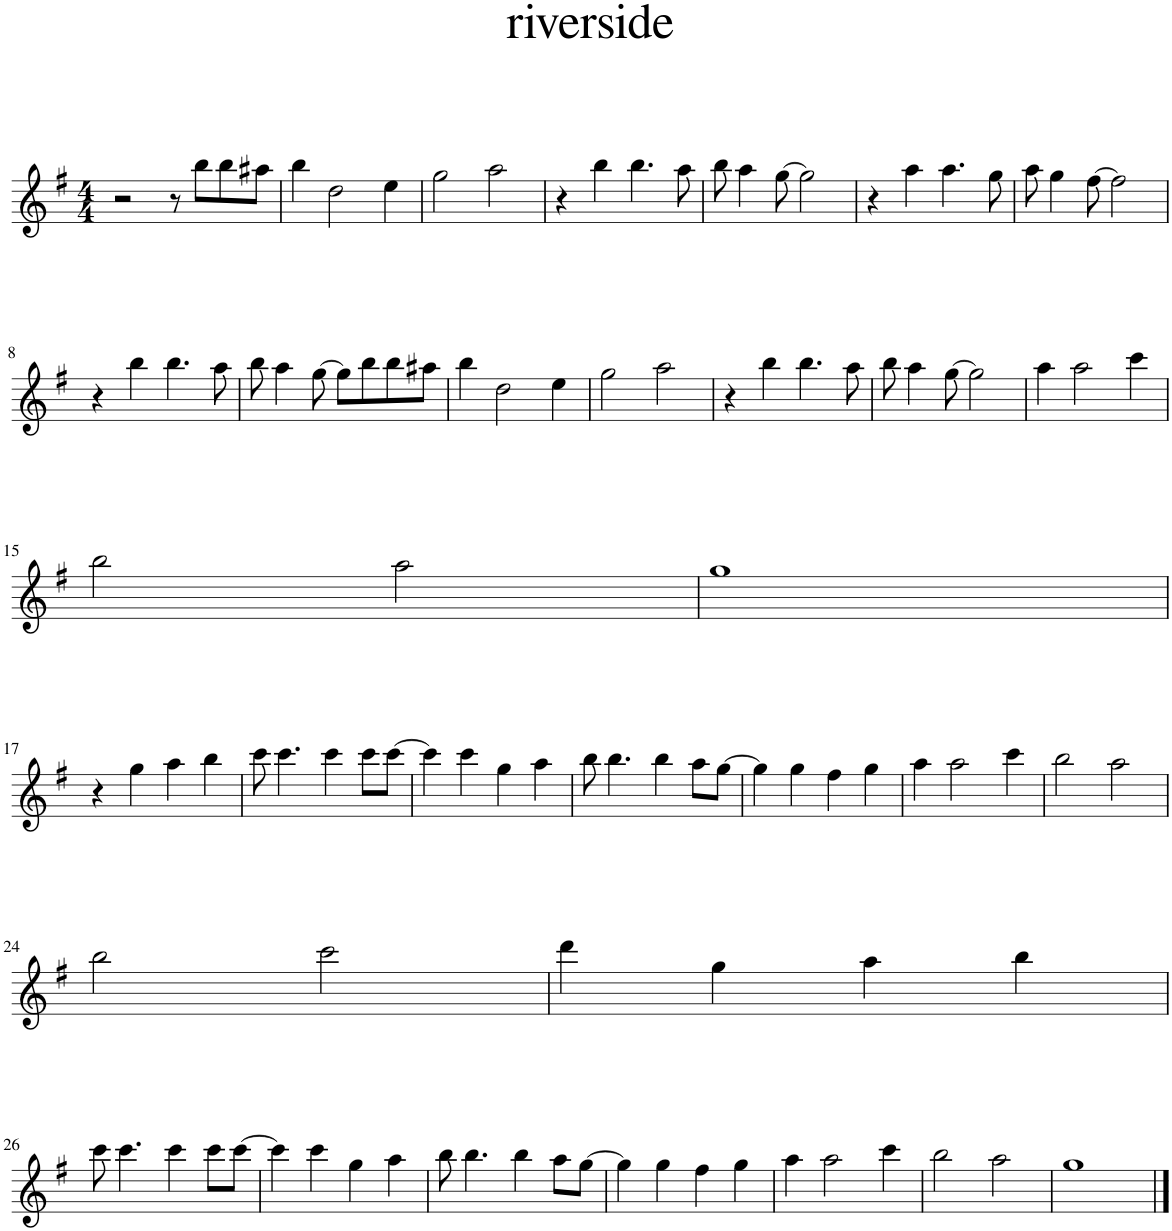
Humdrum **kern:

**kern
*part1
*staff1
*I"Piano
*I'Pno.
*clefG2
*k[f#]
*M4/4
=1
2r
8r
8bb\L
8bb\
8aa#X\J
=2
4bb\
2dd\
4ee\
=3
2gg\
2aa\
=4
4r
4bb\
4.bb\
8aa\
=5
8bb\
4aa\
[8gg\
2gg\]
=6
4r
4aa\
4.aa\
8gg\
=7
8aa\
4gg\
[8ff#\
2ff#\]
!!LO:LB:g=z
=8
4r
4bb\
4.bb\
8aa\
=9
8bb\
4aa\
[8gg\
8gg\L]
8bb\
8bb\
8aa#X\J
=10
4bb\
2dd\
4ee\
=11
2gg\
2aa\
=12
4r
4bb\
4.bb\
8aa\
=13
8bb\
4aa\
[8gg\
2gg\]
=14
4aa\
2aa\
4ccc\
!!LO:LB:g=z
=15
2bb\
2aa\
=16
1gg
!!LO:LB:g=z
=17
4r
4gg\
4aa\
4bb\
=18
8ccc\
4.ccc\
4ccc\
8ccc\L
[8ccc\J
=19
4ccc\]
4ccc\
4gg\
4aa\
=20
8bb\
4.bb\
4bb\
8aa\L
[8gg\J
=21
4gg\]
4gg\
4ff#\
4gg\
=22
4aa\
2aa\
4ccc\
=23
2bb\
2aa\
!!LO:LB:g=z
=24
2bb\
2ccc\
=25
4ddd\
4gg\
4aa\
4bb\
!!LO:LB:g=z
=26
8ccc\
4.ccc\
4ccc\
8ccc\L
[8ccc\J
=27
4ccc\]
4ccc\
4gg\
4aa\
=28
8bb\
4.bb\
4bb\
8aa\L
[8gg\J
=29
4gg\]
4gg\
4ff#\
4gg\
=30
4aa\
2aa\
4ccc\
=31
2bb\
2aa\
=32
1gg
==
*-
